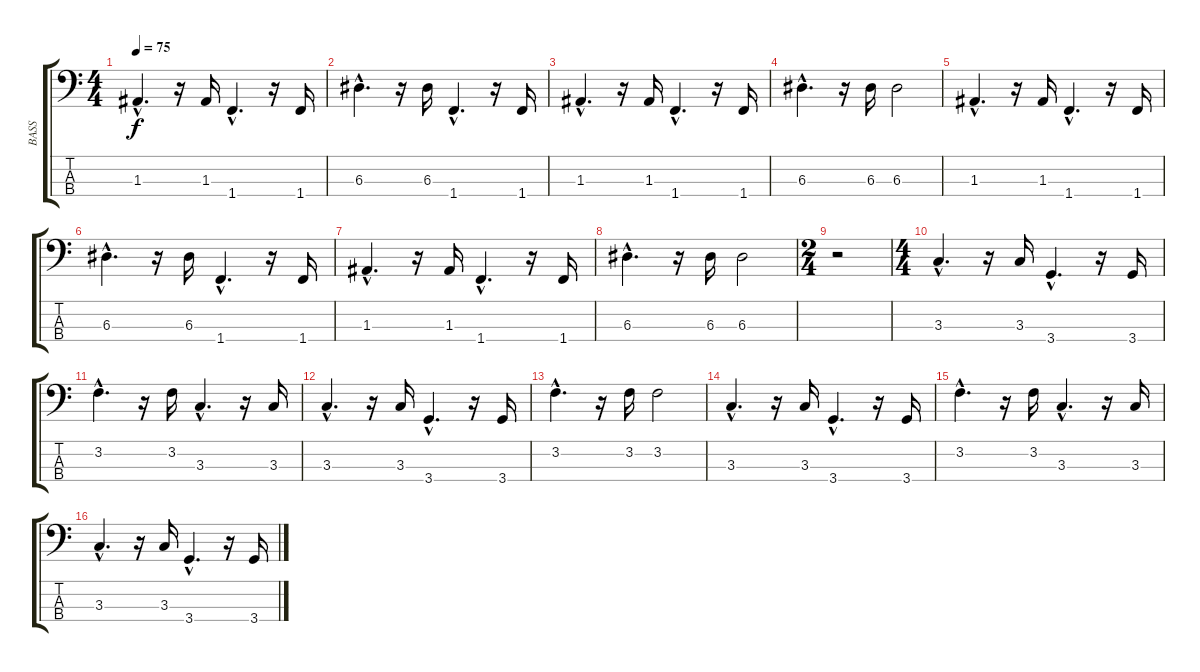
\track ("BASS" "BASS") {instrument electricbassfinger}
\staff {score tabs}
\tuning (G2 D2 A1 E1) {hide}
\ts (4 4)
\tempo 75
\clef f4
\ks c
1.3{hac}.4{d dy f} r.16 1.3.16 1.4{hac}.4{d} r.16 1.4.16 |
6.3{hac}.4{d} r.16 6.3.16 1.4{hac}.4{d} r.16 1.4.16 |
1.3{hac}.4{d} r.16 1.3.16 1.4{hac}.4{d} r.16 1.4.16 |
6.3{hac}.4{d} r.16 6.3.16 6.3.2 |
1.3{hac}.4{d} r.16 1.3.16 1.4{hac}.4{d} r.16 1.4.16 |
6.3{hac}.4{d} r.16 6.3.16 1.4{hac}.4{d} r.16 1.4.16 |
1.3{hac}.4{d} r.16 1.3.16 1.4{hac}.4{d} r.16 1.4.16 |
6.3{hac}.4{d} r.16 6.3.16 6.3.2 |
\ts (2 4)
r.2 |
\ts (4 4)
3.3{hac}.4{d} r.16 3.3.16 3.4{hac}.4{d} r.16 3.4.16 |
3.2{hac}.4{d} r.16 3.2.16 3.3{hac}.4{d} r.16 3.3.16 |
3.3{hac}.4{d} r.16 3.3.16 3.4{hac}.4{d} r.16 3.4.16 |
3.2{hac}.4{d} r.16 3.2.16 3.2.2 |
3.3{hac}.4{d} r.16 3.3.16 3.4{hac}.4{d} r.16 3.4.16 |
3.2{hac}.4{d} r.16 3.2.16 3.3{hac}.4{d} r.16 3.3.16 |
3.3{hac}.4{d} r.16 3.3.16 3.4{hac}.4{d} r.16 3.4.16
